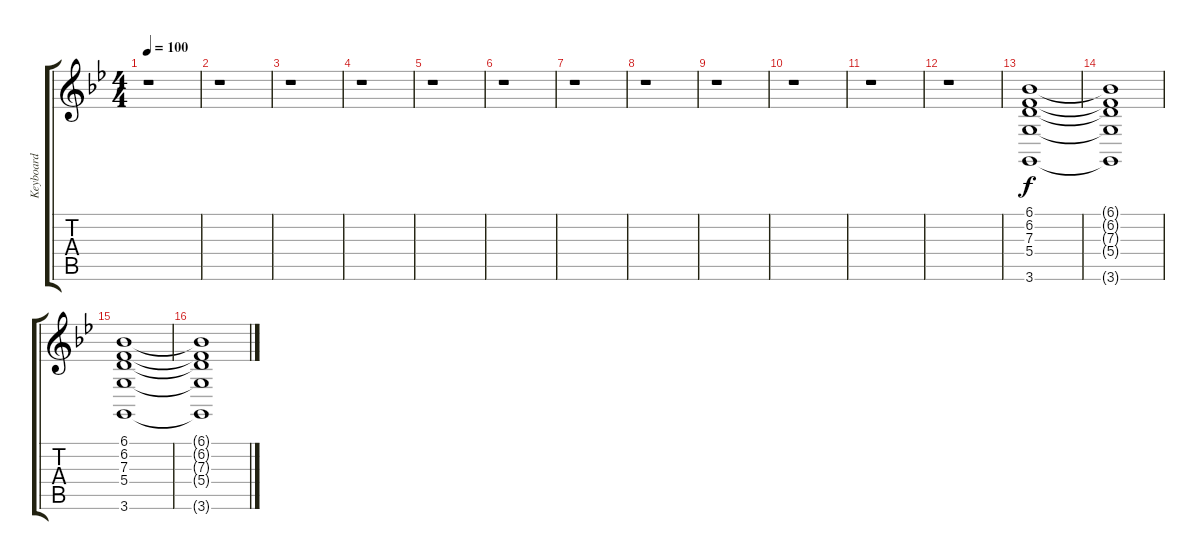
\track ("Keyboard" "Keyboard") {instrument synthstrings2}
\staff {score tabs}
\tuning (E4 B3 G3 D3 A2 E2) {hide}
\ts (4 4)
\tempo 100
\clef g2
\ks gminor
r.1{dy f} |
r.1 |
r.1 |
r.1 |
r.1 |
r.1 |
r.1 |
r.1 |
r.1 |
r.1 |
r.1 |
r.1 |
(6.1 6.2 7.3 5.4 3.6).1 |
(6.1{t} 6.2{t} 7.3{t} 5.4{t} 3.6{t}).1 |
(6.1 6.2 7.3 5.4 3.6).1 |
(6.1{t} 6.2{t} 7.3{t} 5.4{t} 3.6{t}).1
